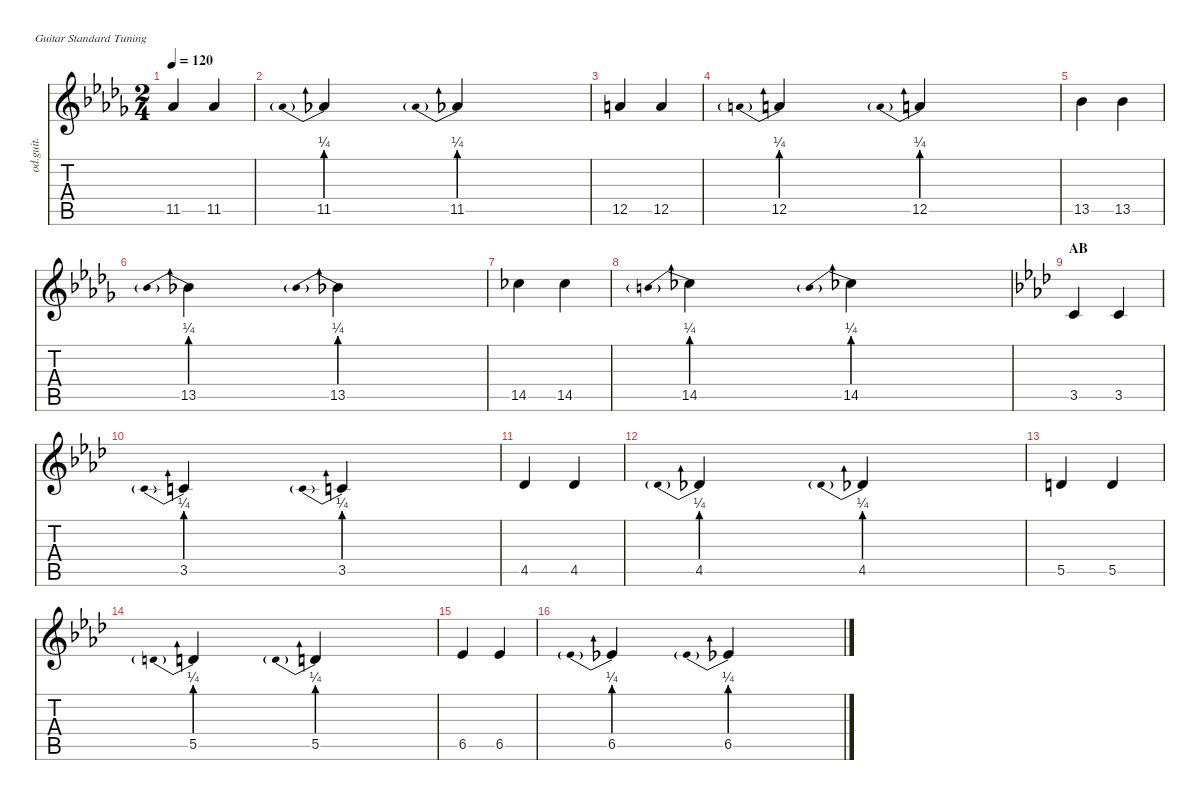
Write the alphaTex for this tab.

\defaultSystemsLayout 4
\hideDynamics
\bracketExtendMode nobrackets
\otherSystemsTrackNameOrientation horizontal
\track ("Overdriven Guitar" "od.guit.") {instrument overdrivenguitar}
\staff {score tabs}
\tuning (E4 B3 G3 D3 A2 E2)
\ts (2 4)
\tempo 120
\clef g2
\ks db
11.5{acc b}.4{dy mf beam Up} 11.5{acc b}.4{beam Up} |
11.5{be (prebend 0 1 60 1) acc b}.4{beam Up} 11.5{be (prebend 0 1 60 1) acc b}.4{beam Up} |
12.5{acc forcenatural}.4{beam Up} 12.5{acc forcenatural}.4{beam Up} |
12.5{be (prebend 0 1 60 1) acc forcenatural}.4{beam Up} 12.5{be (prebend 0 1 60 1) acc forcenatural}.4{beam Up} |
13.5{acc b}.4{beam Down} 13.5{acc b}.4{beam Down} |
13.5{be (prebend 0 1 60 1) acc b}.4{beam Down} 13.5{be (prebend 0 1 60 1) acc b}.4{beam Down} |
14.5{acc b}.4{beam Down} 14.5{acc b}.4{beam Down} |
14.5{be (prebend 0 1 60 1) acc b}.4{beam Down} 14.5{be (prebend 0 1 60 1) acc b}.4{beam Down} |
\section ("" "AB")
\ks ab
3.5{acc forcenatural}.4{beam Up} 3.5{acc forcenatural}.4{beam Up} |
3.5{be (prebend 0 1 60 1) acc forcenatural}.4{beam Up} 3.5{be (prebend 0 1 60 1) acc forcenatural}.4{beam Up} |
4.5{acc b}.4{beam Up} 4.5{acc b}.4{beam Up} |
4.5{be (prebend 0 1 60 1) acc b}.4{beam Up} 4.5{be (prebend 0 1 60 1) acc b}.4{beam Up} |
5.5{acc forcenatural}.4{beam Up} 5.5{acc forcenatural}.4{beam Up} |
5.5{be (prebend 0 1 60 1) acc forcenatural}.4{beam Up} 5.5{be (prebend 0 1 60 1) acc forcenatural}.4{beam Up} |
6.5{acc b}.4{beam Up} 6.5{acc b}.4{beam Up} |
6.5{be (prebend 0 1 60 1) acc b}.4{beam Up} 6.5{be (prebend 0 1 60 1) acc b}.4{beam Up}
